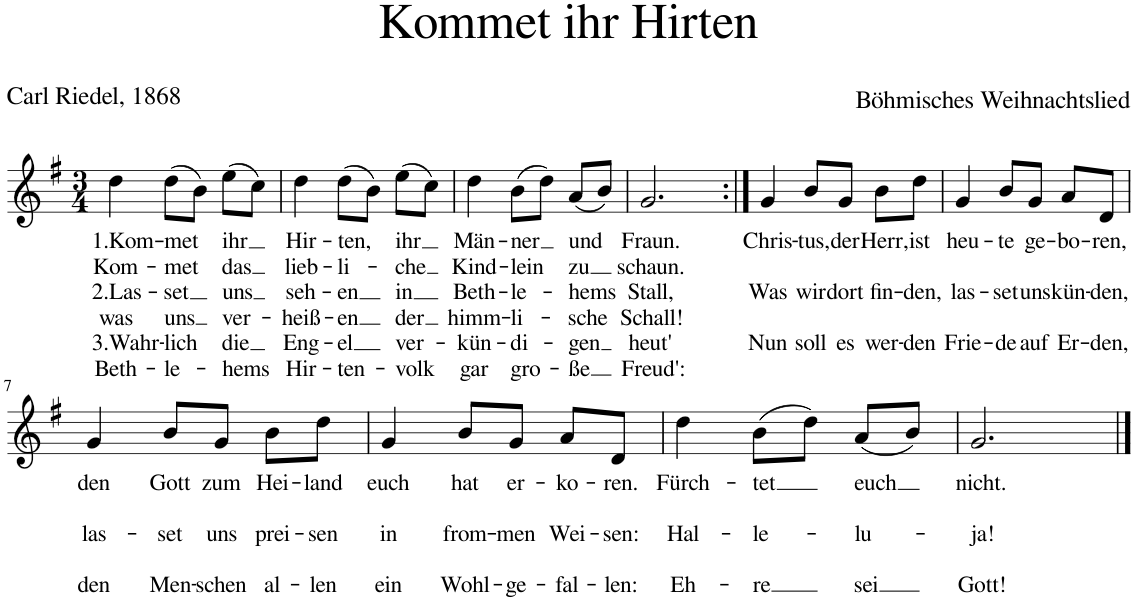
**kern	**text	**text	**text	**text	**text	**text
*part1	*part1	*part1	*part1	*part1	*part1	*part1
*staff1	*staff1	*staff1	*staff1	*staff1	*staff1	*staff1
*I"Piano	*	*	*	*	*	*
*I'Pno.	*	*	*	*	*	*
*clefG2	*	*	*	*	*	*
*k[f#]	*	*	*	*	*	*
*M3/4	*	*	*	*	*	*
=1	=1	=1	=1	=1	=1	=1
!	!LO:LY:b	!LO:LY:b	!LO:LY:b	!LO:LY:b	!LO:LY:b	!LO:LY:b
4dd\	1.Kom-	Kom-	2.Las-	was	3.Wahr-	Beth-
!	!LO:LY:b	!LO:LY:b	!LO:LY:b	!LO:LY:b	!LO:LY:b	!LO:LY:b
(8dd\L	-met	-met	-set	uns	-lich	-le-
8b\J)	.	.	.	.	.	.
!	!LO:LY:b	!LO:LY:b	!LO:LY:b	!LO:LY:b	!LO:LY:b	!LO:LY:b
(8ee\L	ihr	das	uns	ver-	die	-hems
8cc\J)	.	.	.	.	.	.
=2	=2	=2	=2	=2	=2	=2
!	!LO:LY:b	!LO:LY:b	!LO:LY:b	!LO:LY:b	!LO:LY:b	!LO:LY:b
4dd\	Hir-	lieb-	seh-	-heiß-	Eng-	Hir-
!	!LO:LY:b	!LO:LY:b	!LO:LY:b	!LO:LY:b	!LO:LY:b	!LO:LY:b
(8dd\L	-ten,	-li-	-en	en	-el	-ten-
8b\J)	.	.	.	.	.	.
!	!LO:LY:b	!LO:LY:b	!LO:LY:b	!LO:LY:b	!LO:LY:b	!LO:LY:b
(8ee\L	ihr	-che	in	der	ver-	-volk
8cc\J)	.	.	.	.	.	.
=3	=3	=3	=3	=3	=3	=3
!	!LO:LY:b	!LO:LY:b	!LO:LY:b	!LO:LY:b	!LO:LY:b	!LO:LY:b
4dd\	Män-	Kind-	Beth-	himm-	-kün-	gar
!	!LO:LY:b	!LO:LY:b	!LO:LY:b	!LO:LY:b	!LO:LY:b	!LO:LY:b
(8b\L	-ner	-lein	-le-	-li-	-di-	gro-
8dd\J)	.	.	.	.	.	.
!	!LO:LY:b	!LO:LY:b	!LO:LY:b	!LO:LY:b	!LO:LY:b	!LO:LY:b
(8a/L	und	zu	-hems	-sche	-gen	-ße
8b/J)	.	.	.	.	.	.
=4	=4	=4	=4	=4	=4	=4
!	!LO:LY:b	!LO:LY:b	!LO:LY:b	!LO:LY:b	!LO:LY:b	!LO:LY:b
2.g/	Fraun.	schaun.	Stall,	Schall!	heut'	Freud':
=5:|!	=5:|!	=5:|!	=5:|!	=5:|!	=5:|!	=5:|!
!	!LO:LY:b	!	!LO:LY:b	!	!LO:LY:b	!
4g/	Chris-	.	Was	.	Nun	.
!	!LO:LY:b	!	!LO:LY:b	!	!LO:LY:b	!
8b/L	-tus,	.	wir	.	soll	.
!	!LO:LY:b	!	!LO:LY:b	!	!LO:LY:b	!
8g/J	der	.	dort	.	es	.
!	!LO:LY:b	!	!LO:LY:b	!	!LO:LY:b	!
8b\L	Herr,	.	fin-	.	wer-	.
!	!LO:LY:b	!	!LO:LY:b	!	!LO:LY:b	!
8dd\J	ist	.	-den,	.	-den	.
=6	=6	=6	=6	=6	=6	=6
!	!LO:LY:b	!	!LO:LY:b	!	!LO:LY:b	!
4g/	heu-	.	las-	.	Frie-	.
!	!LO:LY:b	!	!LO:LY:b	!	!LO:LY:b	!
8b/L	-te	.	-set	.	-de	.
!	!LO:LY:b	!	!LO:LY:b	!	!LO:LY:b	!
8g/J	ge-	.	uns	.	auf	.
!	!LO:LY:b	!	!LO:LY:b	!	!LO:LY:b	!
8a/L	-bo-	.	kün-	.	Er-	.
!	!LO:LY:b	!	!LO:LY:b	!	!LO:LY:b	!
8d/J	-ren,	.	-den,	.	-den,	.
!!LO:LB:g=z
=7	=7	=7	=7	=7	=7	=7
!	!LO:LY:b	!	!LO:LY:b	!	!LO:LY:b	!
4g/	den	.	las-	.	den	.
!	!LO:LY:b	!	!LO:LY:b	!	!LO:LY:b	!
8b/L	Gott	.	-set	.	Men-	.
!	!LO:LY:b	!	!LO:LY:b	!	!LO:LY:b	!
8g/J	zum	.	uns	.	-schen	.
!	!LO:LY:b	!	!LO:LY:b	!	!LO:LY:b	!
8b\L	Hei-	.	prei-	.	al-	.
!	!LO:LY:b	!	!LO:LY:b	!	!LO:LY:b	!
8dd\J	-land	.	-sen	.	-len	.
=8	=8	=8	=8	=8	=8	=8
!	!LO:LY:b	!	!LO:LY:b	!	!LO:LY:b	!
4g/	euch	.	in	.	ein	.
!	!LO:LY:b	!	!LO:LY:b	!	!LO:LY:b	!
8b/L	hat	.	from-	.	Wohl-	.
!	!LO:LY:b	!	!LO:LY:b	!	!LO:LY:b	!
8g/J	er-	.	-men	.	-ge-	.
!	!LO:LY:b	!	!LO:LY:b	!	!LO:LY:b	!
8a/L	-ko-	.	Wei-	.	-fal-	.
!	!LO:LY:b	!	!LO:LY:b	!	!LO:LY:b	!
8d/J	-ren.	.	-sen:	.	-len:	.
=9	=9	=9	=9	=9	=9	=9
!	!LO:LY:b	!	!LO:LY:b	!	!LO:LY:b	!
4dd\	Fürch-	.	Hal-	.	Eh-	.
!	!LO:LY:b	!	!LO:LY:b	!	!LO:LY:b	!
(8b\L	-tet	.	-le-	.	-re	.
8dd\J)	.	.	.	.	.	.
!	!LO:LY:b	!	!LO:LY:b	!	!LO:LY:b	!
(8a/L	euch	.	-lu-	.	sei	.
8b/J)	.	.	.	.	.	.
=10	=10	=10	=10	=10	=10	=10
!	!LO:LY:b	!	!LO:LY:b	!	!LO:LY:b	!
2.g/	nicht.	.	-ja!	.	Gott!	.
==	==	==	==	==	==	==
*-	*-	*-	*-	*-	*-	*-
